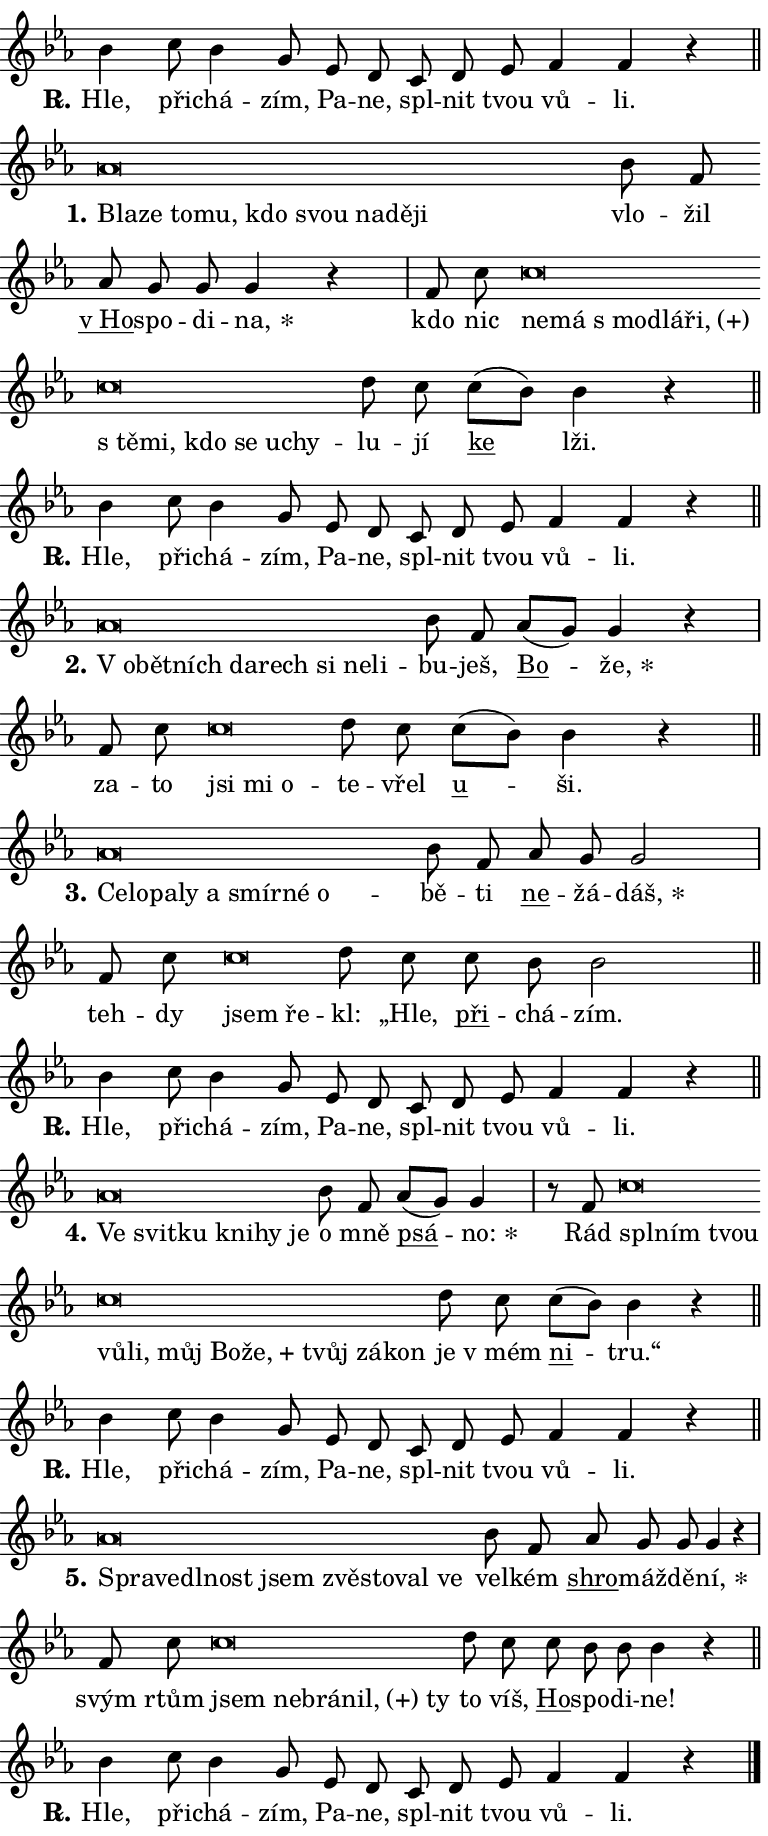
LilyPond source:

\version "2.24.0"
\header { tagline = "" }
\paper {
  indent = 0\cm
  top-margin = 0\cm
  right-margin = 0.13\cm % to fit lyric hyphens
  bottom-margin = 0\cm
  left-margin = 0\cm
  paper-width = 13\cm
  page-breaking = #ly:one-page-breaking
  system-system-spacing.basic-distance = #11
  score-system-spacing.basic-distance = #11
  ragged-last = ##f
}


%% Author: Thomas Morley
%% https://lists.gnu.org/archive/html/lilypond-user/2020-05/msg00002.html
#(define (line-position grob)
"Returns position of @var[grob} in current system:
   @code{'start}, if at first time-step
   @code{'end}, if at last time-step
   @code{'middle} otherwise
"
  (let* ((col (ly:item-get-column grob))
         (ln (ly:grob-object col 'left-neighbor))
         (rn (ly:grob-object col 'right-neighbor))
         (col-to-check-left (if (ly:grob? ln) ln col))
         (col-to-check-right (if (ly:grob? rn) rn col))
         (break-dir-left
           (and
             (ly:grob-property col-to-check-left 'non-musical #f)
             (ly:item-break-dir col-to-check-left)))
         (break-dir-right
           (and
             (ly:grob-property col-to-check-right 'non-musical #f)
             (ly:item-break-dir col-to-check-right))))
        (cond ((eqv? 1 break-dir-left) 'start)
              ((eqv? -1 break-dir-right) 'end)
              (else 'middle))))

#(define (tranparent-at-line-position vctor)
  (lambda (grob)
  "Relying on @code{line-position} select the relevant enry from @var{vctor}.
Used to determine transparency,"
    (case (line-position grob)
      ((end) (not (vector-ref vctor 0)))
      ((middle) (not (vector-ref vctor 1)))
      ((start) (not (vector-ref vctor 2))))))

noteHeadBreakVisibility =
#(define-music-function (break-visibility)(vector?)
"Makes @code{NoteHead}s transparent relying on @var{break-visibility}"
#{
  \override NoteHead.transparent =
    #(tranparent-at-line-position break-visibility)
#})

#(define delete-ledgers-for-transparent-note-heads
  (lambda (grob)
    "Reads whether a @code{NoteHead} is transparent.
If so this @code{NoteHead} is removed from @code{'note-heads} from
@var{grob}, which is supposed to be @code{LedgerLineSpanner}.
As a result ledgers are not printed for this @code{NoteHead}"
    (let* ((nhds-array (ly:grob-object grob 'note-heads))
           (nhds-list
             (if (ly:grob-array? nhds-array)
                 (ly:grob-array->list nhds-array)
                 '()))
           ;; Relies on the transparent-property being done before
           ;; Staff.LedgerLineSpanner.after-line-breaking is executed.
           ;; This is fragile ...
           (to-keep
             (remove
               (lambda (nhd)
                 (ly:grob-property nhd 'transparent #f))
               nhds-list)))
      ;; TODO find a better method to iterate over grob-arrays, similiar
      ;; to filter/remove etc for lists
      ;; For now rebuilt from scratch
      (set! (ly:grob-object grob 'note-heads)  '())
      (for-each
        (lambda (nhd)
          (ly:pointer-group-interface::add-grob grob 'note-heads nhd))
        to-keep))))

squashNotes = {
  \override NoteHead.X-extent = #'(-0.2 . 0.2)
  \override NoteHead.Y-extent = #'(-0.75 . 0)
  \override NoteHead.stencil =
    #(lambda (grob)
       (let ((pos (ly:grob-property grob 'staff-position)))
         (begin
           (if (< pos -7) (display "ERROR: Lower brevis then expected\n") (display ""))
           (if (<= pos -6) ly:text-interface::print ly:note-head::print))))
}
unSquashNotes = {
  \revert NoteHead.X-extent
  \revert NoteHead.Y-extent
  \revert NoteHead.stencil
}

hideNotes = \noteHeadBreakVisibility #begin-of-line-visible
unHideNotes = \noteHeadBreakVisibility #all-visible

% work-around for resetting accidentals
% https://lilypond.org/doc/v2.23/Documentation/notation/displaying-rhythms#unmetered-music
cadenzaMeasure = {
  \cadenzaOff
  \partial 1024 s1024
  \cadenzaOn
}

#(define-markup-command (accent layout props text) (markup?)
  "Underline accented syllable"
  (interpret-markup layout props
    #{\markup \override #'(offset . 4.3) \underline { #text }#}))

responsum = \markup \concat {
  "R" \hspace #-1.05 \path #0.1 #'((moveto 0 0.07) (lineto 0.9 0.8)) \hspace #0.05 "."
}

spaceSize = #0.6828661417322834 % exact space size for TeX Gyre Schola

\layout {
  \context {
    \Staff
    \remove "Time_signature_engraver"
    \override LedgerLineSpanner.after-line-breaking = #delete-ledgers-for-transparent-note-heads
  }
  \context {
    \Lyrics {
      \override LyricSpace.minimum-distance = \spaceSize
      \override LyricText.font-name = #"TeX Gyre Schola"
      \override LyricText.font-size = 1
      \override StanzaNumber.font-name = #"TeX Gyre Schola Bold"
      \override StanzaNumber.font-size = 1
    }
  }
  \context {
    \Score 
    \override NoteHead.text =
      #(lambda (grob) 
        (let ((pos (ly:grob-property grob 'staff-position)))
          #{\markup {
            \combine
              \halign #-0.55 \raise #(if (= pos -6) 0 0.5) \override #'(thickness . 2) \draw-line #'(3.2 . 0)
              \musicglyph "noteheads.sM1"
          }#}))
  }
}

% magnetic-lyrics.ily
%
%   written by
%     Jean Abou Samra <jean@abou-samra.fr>
%     Werner Lemberg <wl@gnu.org>
%
%   adapted by
%     Jiri Hon <jiri.hon@gmail.com>
%
% Version 2022-Apr-15

% https://www.mail-archive.com/lilypond-user@gnu.org/msg149350.html

#(define (Left_hyphen_pointer_engraver context)
   "Collect syllable-hyphen-syllable occurrences in lyrics and store
them in properties.  This engraver only looks to the left.  For
example, if the lyrics input is @code{foo -- bar}, it does the
following.

@itemize @bullet
@item
Set the @code{text} property of the @code{LyricHyphen} grob between
@q{foo} and @q{bar} to @code{foo}.

@item
Set the @code{left-hyphen} property of the @code{LyricText} grob with
text @q{foo} to the @code{LyricHyphen} grob between @q{foo} and
@q{bar}.
@end itemize

Use this auxiliary engraver in combination with the
@code{lyric-@/text::@/apply-@/magnetic-@/offset!} hook."
   (let ((hyphen #f)
         (text #f))
     (make-engraver
      (acknowledgers
       ((lyric-syllable-interface engraver grob source-engraver)
        (set! text grob)))
      (end-acknowledgers
       ((lyric-hyphen-interface engraver grob source-engraver)
        ;(when (not (grob::has-interface grob 'lyric-space-interface))
          (set! hyphen grob)));)
      ((stop-translation-timestep engraver)
       (when (and text hyphen)
         (ly:grob-set-object! text 'left-hyphen hyphen))
       (set! text #f)
       (set! hyphen #f)))))

#(define (lyric-text::apply-magnetic-offset! grob)
   "If the space between two syllables is less than the value in
property @code{LyricText@/.details@/.squash-threshold}, move the right
syllable to the left so that it gets concatenated with the left
syllable.

Use this function as a hook for
@code{LyricText@/.after-@/line-@/breaking} if the
@code{Left_@/hyphen_@/pointer_@/engraver} is active."
   (let ((hyphen (ly:grob-object grob 'left-hyphen #f)))
     (when hyphen
       (let ((left-text (ly:spanner-bound hyphen LEFT)))
         (when (grob::has-interface left-text 'lyric-syllable-interface)
           (let* ((common (ly:grob-common-refpoint grob left-text X))
                  (this-x-ext (ly:grob-extent grob common X))
                  (left-x-ext
                   (begin
                     ;; Trigger magnetism for left-text.
                     (ly:grob-property left-text 'after-line-breaking)
                     (ly:grob-extent left-text common X)))
                  ;; `delta` is the gap width between two syllables.
                  (delta (- (interval-start this-x-ext)
                            (interval-end left-x-ext)))
                  (details (ly:grob-property grob 'details))
                  (threshold (assoc-get 'squash-threshold details 0.2)))
             (when (< delta threshold)
               (let* (;; We have to manipulate the input text so that
                      ;; ligatures crossing syllable boundaries are not
                      ;; disabled.  For languages based on the Latin
                      ;; script this is essentially a beautification.
                      ;; However, for non-Western scripts it can be a
                      ;; necessity.
                      (lt (ly:grob-property left-text 'text))
                      (rt (ly:grob-property grob 'text))
                      (is-space (grob::has-interface hyphen 'lyric-space-interface))
                      (space (if is-space " " ""))
                      (extra-delta (if is-space spaceSize 0))
                      ;; Append new syllable.
                      (ltrt-space (if (and (string? lt) (string? rt))
                                (string-append lt space rt)
                                (make-concat-markup (list lt space rt))))
                      ;; Right-align `ltrt` to the right side.
                      (ltrt-space-markup (grob-interpret-markup
                               grob
                               (make-translate-markup
                                (cons (interval-length this-x-ext) 0)
                                (make-right-align-markup ltrt-space)))))
                 (begin
                   ;; Don't print `left-text`.
                   (ly:grob-set-property! left-text 'stencil #f)
                   ;; Set text and stencil (which holds all collected
                   ;; syllables so far) and shift it to the left.
                   (ly:grob-set-property! grob 'text ltrt-space)
                   (ly:grob-set-property! grob 'stencil ltrt-space-markup)
                   (ly:grob-translate-axis! grob (- (- delta extra-delta)) X))))))))))


#(define (lyric-hyphen::displace-bounds-first grob)
   ;; Make very sure this callback isn't triggered too early.
   (let ((left (ly:spanner-bound grob LEFT))
         (right (ly:spanner-bound grob RIGHT)))
     (ly:grob-property left 'after-line-breaking)
     (ly:grob-property right 'after-line-breaking)
     (ly:lyric-hyphen::print grob)))

squashThreshold = #0.4

\layout {
  \context {
    \Lyrics
    \consists #Left_hyphen_pointer_engraver
    \override LyricText.after-line-breaking =
      #lyric-text::apply-magnetic-offset!
    \override LyricHyphen.stencil = #lyric-hyphen::displace-bounds-first
    \override LyricText.details.squash-threshold = \squashThreshold
    \override LyricHyphen.minimum-distance = 0
    \override LyricHyphen.minimum-length = \squashThreshold
  }
}

squashText = \override LyricText.details.squash-threshold = 9999
unSquashText = \override LyricText.details.squash-threshold = \squashThreshold

leftText = \override LyricText.self-alignment-X = #LEFT
unLeftText = \revert LyricText.self-alignment-X

starOffset = #(lambda (grob) 
                (let ((x_offset (ly:self-alignment-interface::aligned-on-x-parent grob)))
                  (if (= x_offset 0) 0 (+ x_offset 1.2))))

star = #(define-music-function (syllable)(string?)
"Append star separator at the end of a syllable"
#{
  \once \override LyricText.X-offset = #starOffset
  \lyricmode { \markup {
    #syllable
    \override #'((font-name . "TeX Gyre Schola Bold")) \hspace #0.2 \lower #0.65 \larger "*"
  } }
#})

starAccent = #(define-music-function (syllable)(string?)
"Append star separator at the end of a syllable and make accent"
#{
  \once \override LyricText.X-offset = #starOffset
  \lyricmode { \markup {
    \accent #syllable
    \override #'((font-name . "TeX Gyre Schola Bold")) \hspace #0.2 \lower #0.65 \larger "*"
  } }
#})

breath = #(define-music-function (syllable)(string?)
"Append breathing indicator at the end of a syllable"
#{
  \lyricmode { \markup { #syllable "+" } }
#})

optionalBreath = #(define-music-function (syllable)(string?)
"Append optional breathing indicator at the end of a syllable"
#{
  \lyricmode { \markup { #syllable "(+)" } }
#})


\score {
    <<
        \new Voice = "melody" { \cadenzaOn \key es \major \relative { bes'4 c8 bes4 g8 \bar "" es d \bar "" c d es \bar "" f4 f r \cadenzaMeasure \bar "||" \break } }
        \new Lyrics \lyricsto "melody" { \lyricmode { \set stanza = \responsum
Hle, při -- chá -- zím, Pa -- ne, spl -- nit tvou vů -- li. } }
    >>
    \layout {}
}

\score {
    <<
        \new Voice = "melody" { \cadenzaOn \key es \major \relative { \squashNotes as'\breve*1/16 \hideNotes \breve*1/16 \bar "" \breve*1/16 \bar "" \breve*1/16 \bar "" \breve*1/16 \bar "" \breve*1/16 \bar "" \breve*1/16 \bar "" \breve*1/16 \breve*1/16 \bar "" \unHideNotes \unSquashNotes bes8 f \bar "" as g g g4 r \cadenzaMeasure \bar "|" f8 c' \bar "" \squashNotes c\breve*1/16 \hideNotes \breve*1/16 \bar "" \breve*1/16 \bar "" \breve*1/16 \bar "" \breve*1/16 \bar "" \breve*1/16 \bar "" \breve*1/16 \bar "" \breve*1/16 \bar "" \breve*1/16 \bar "" \breve*1/16 \breve*1/16 \bar "" \unHideNotes \unSquashNotes d8 c \bar "" c[( bes)] bes4 r \cadenzaMeasure \bar "||" \break } }
        \new Lyrics \lyricsto "melody" { \lyricmode { \set stanza = "1."
\leftText Bla -- \squashText ze to -- mu, kdo svou na -- dě -- ji \unLeftText \unSquashText vlo -- žil \markup \accent "v Ho" -- spo -- di -- \star na, kdo nic \leftText ne -- \squashText má "s mo" -- dlá -- \optionalBreath ři, "s tě" -- mi, kdo se u -- chy -- \unLeftText \unSquashText lu -- jí \markup \accent ke lži. } }
    >>
    \layout {}
}

\score {
    <<
        \new Voice = "melody" { \cadenzaOn \key es \major \relative { bes'4 c8 bes4 g8 \bar "" es d \bar "" c d es \bar "" f4 f r \cadenzaMeasure \bar "||" \break } }
        \new Lyrics \lyricsto "melody" { \lyricmode { \set stanza = \responsum
Hle, při -- chá -- zím, Pa -- ne, spl -- nit tvou vů -- li. } }
    >>
    \layout {}
}

\score {
    <<
        \new Voice = "melody" { \cadenzaOn \key es \major \relative { \squashNotes as'\breve*1/16 \hideNotes \breve*1/16 \bar "" \breve*1/16 \bar "" \breve*1/16 \bar "" \breve*1/16 \bar "" \breve*1/16 \bar "" \breve*1/16 \breve*1/16 \bar "" \unHideNotes \unSquashNotes bes8 f \bar "" as[( g)] g4 r \cadenzaMeasure \bar "|" f8 c' \bar "" \squashNotes c\breve*1/16 \hideNotes \breve*1/16 \breve*1/16 \bar "" \unHideNotes \unSquashNotes d8 c \bar "" c[( bes)] bes4 r \cadenzaMeasure \bar "||" \break } }
        \new Lyrics \lyricsto "melody" { \lyricmode { \set stanza = "2."
\leftText "V o" -- \squashText bět -- ních da -- rech si ne -- li -- \unLeftText \unSquashText bu -- ješ, \markup \accent Bo -- \star že, za -- to \leftText jsi \squashText mi o -- \unLeftText \unSquashText te -- vřel \markup \accent u -- ši. } }
    >>
    \layout {}
}

\score {
    <<
        \new Voice = "melody" { \cadenzaOn \key es \major \relative { \squashNotes as'\breve*1/16 \hideNotes \breve*1/16 \bar "" \breve*1/16 \bar "" \breve*1/16 \bar "" \breve*1/16 \bar "" \breve*1/16 \bar "" \breve*1/16 \breve*1/16 \bar "" \unHideNotes \unSquashNotes bes8 f \bar "" as g g2 \cadenzaMeasure \bar "|" f8 c' \bar "" \squashNotes c\breve*1/16 \hideNotes \breve*1/16 \bar "" \unHideNotes \unSquashNotes d8 c \bar "" c bes bes2 \cadenzaMeasure \bar "||" \break } }
        \new Lyrics \lyricsto "melody" { \lyricmode { \set stanza = "3."
\leftText Ce -- \squashText lo -- pa -- ly a smír -- né o -- \unLeftText \unSquashText bě -- ti \markup \accent ne -- žá -- \star dáš, teh -- dy \leftText jsem \squashText ře -- \unLeftText \unSquashText kl: „Hle, \markup \accent při -- chá -- zím. } }
    >>
    \layout {}
}

\score {
    <<
        \new Voice = "melody" { \cadenzaOn \key es \major \relative { bes'4 c8 bes4 g8 \bar "" es d \bar "" c d es \bar "" f4 f r \cadenzaMeasure \bar "||" \break } }
        \new Lyrics \lyricsto "melody" { \lyricmode { \set stanza = \responsum
Hle, při -- chá -- zím, Pa -- ne, spl -- nit tvou vů -- li. } }
    >>
    \layout {}
}

\score {
    <<
        \new Voice = "melody" { \cadenzaOn \key es \major \relative { \squashNotes as'\breve*1/16 \hideNotes \breve*1/16 \bar "" \breve*1/16 \bar "" \breve*1/16 \bar "" \breve*1/16 \breve*1/16 \bar "" \unHideNotes \unSquashNotes bes8 f \bar "" as[( g)] g4 \cadenzaMeasure \bar "|" r8 f8 \squashNotes c'\breve*1/16 \hideNotes \breve*1/16 \bar "" \breve*1/16 \bar "" \breve*1/16 \bar "" \breve*1/16 \bar "" \breve*1/16 \bar "" \breve*1/16 \bar "" \breve*1/16 \bar "" \breve*1/16 \bar "" \breve*1/16 \breve*1/16 \bar "" \unHideNotes \unSquashNotes d8 c \bar "" c[( bes)] bes4 r \cadenzaMeasure \bar "||" \break } }
        \new Lyrics \lyricsto "melody" { \lyricmode { \set stanza = "4."
\leftText Ve \squashText svit -- ku kni -- hy je \unLeftText \unSquashText o mně \markup \accent psá -- \star no: Rád \leftText spl -- \squashText ním tvou vů -- li, můj Bo -- \breath "že," tvůj zá -- kon \unLeftText \unSquashText je "v mém" \markup \accent ni -- tru.“ } }
    >>
    \layout {}
}

\score {
    <<
        \new Voice = "melody" { \cadenzaOn \key es \major \relative { bes'4 c8 bes4 g8 \bar "" es d \bar "" c d es \bar "" f4 f r \cadenzaMeasure \bar "||" \break } }
        \new Lyrics \lyricsto "melody" { \lyricmode { \set stanza = \responsum
Hle, při -- chá -- zím, Pa -- ne, spl -- nit tvou vů -- li. } }
    >>
    \layout {}
}

\score {
    <<
        \new Voice = "melody" { \cadenzaOn \key es \major \relative { \squashNotes as'\breve*1/16 \hideNotes \breve*1/16 \bar "" \breve*1/16 \bar "" \breve*1/16 \bar "" \breve*1/16 \bar "" \breve*1/16 \bar "" \breve*1/16 \bar "" \breve*1/16 \breve*1/16 \bar "" \unHideNotes \unSquashNotes bes8 f \bar "" as g g g4 r \cadenzaMeasure \bar "|" f8 c' \bar "" \squashNotes c\breve*1/16 \hideNotes \breve*1/16 \bar "" \breve*1/16 \bar "" \breve*1/16 \breve*1/16 \bar "" \unHideNotes \unSquashNotes d8 c \bar "" c bes bes bes4 r \cadenzaMeasure \bar "||" \break } }
        \new Lyrics \lyricsto "melody" { \lyricmode { \set stanza = "5."
\leftText Spra -- \squashText ve -- dl -- nost jsem zvě -- sto -- val ve \unLeftText \unSquashText vel -- kém \markup \accent shro -- máž -- dě -- \star ní, svým rtům \leftText jsem \squashText ne -- brá -- \optionalBreath nil, ty \unLeftText \unSquashText to víš, \markup \accent Ho -- spo -- di -- ne! } }
    >>
    \layout {}
}

\score {
    <<
        \new Voice = "melody" { \cadenzaOn \key es \major \relative { bes'4 c8 bes4 g8 \bar "" es d \bar "" c d es \bar "" f4 f r \cadenzaMeasure \bar "||" \break } \bar "|." }
        \new Lyrics \lyricsto "melody" { \lyricmode { \set stanza = \responsum
Hle, při -- chá -- zím, Pa -- ne, spl -- nit tvou vů -- li. } }
    >>
    \layout {}
}
